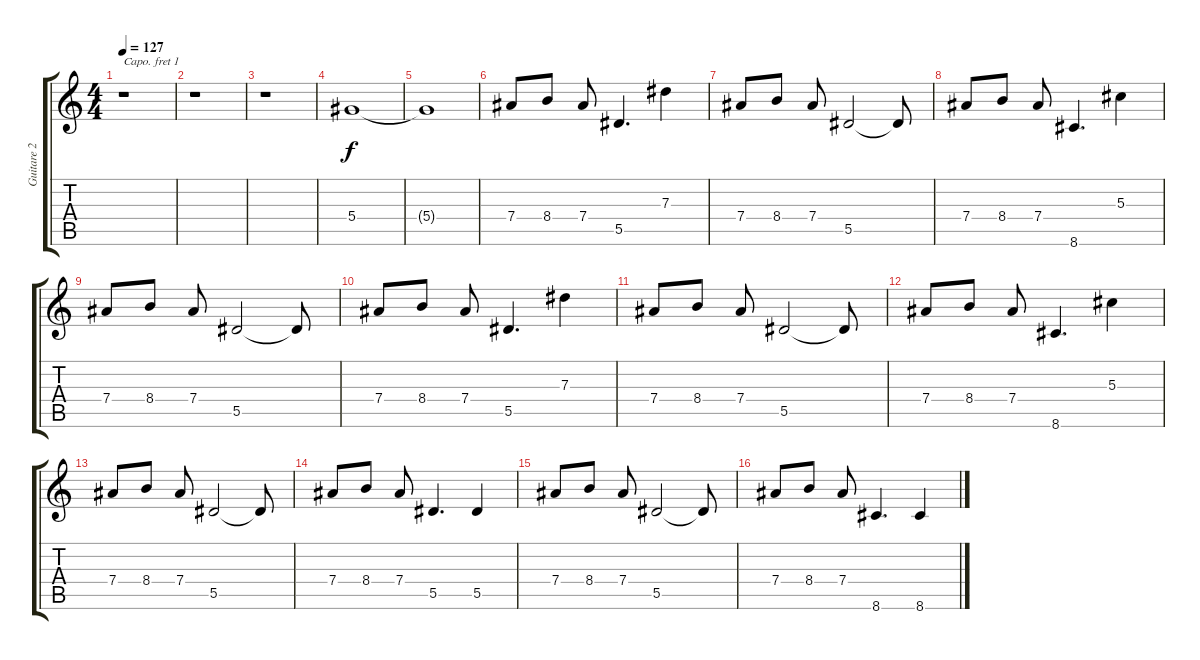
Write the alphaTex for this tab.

\track ("Guitare 2" "Guitare 2") {instrument overdrivenguitar}
\staff {score tabs}
\capo 1
\tuning (E4 B3 G3 D3 A2 E2) {hide}
\ts (4 4)
\tempo 127
\clef g2
\ks c
r.1{dy f} |
r.1 |
r.1 |
5.4.1 |
5.4{t}.1 |
7.4.8 8.4.8 7.4.8 5.5.4{d} 7.3.4 |
7.4.8 8.4.8 7.4.8 5.5.2 5.5{t}.8 |
7.4.8 8.4.8 7.4.8 8.6.4{d} 5.3.4 |
7.4.8 8.4.8 7.4.8 5.5.2 5.5{t}.8 |
7.4.8 8.4.8 7.4.8 5.5.4{d} 7.3.4 |
7.4.8 8.4.8 7.4.8 5.5.2 5.5{t}.8 |
7.4.8 8.4.8 7.4.8 8.6.4{d} 5.3.4 |
7.4.8 8.4.8 7.4.8 5.5.2 5.5{t}.8 |
7.4.8 8.4.8 7.4.8 5.5.4{d} 5.5.4 |
7.4.8 8.4.8 7.4.8 5.5.2 5.5{t}.8 |
7.4.8 8.4.8 7.4.8 8.6.4{d} 8.6.4
